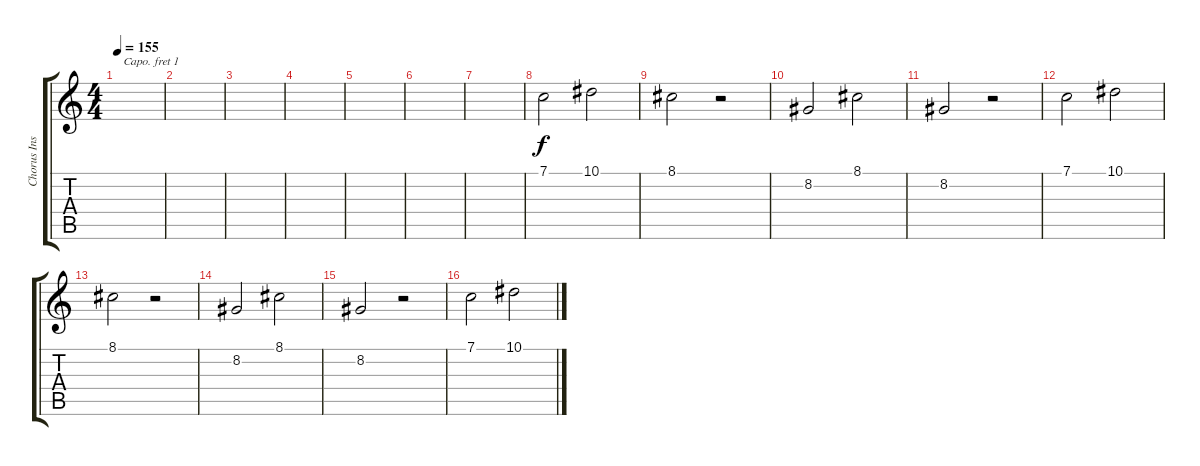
\track ("Chorus Instrument" "Chorus Ins") {instrument sitar}
\staff {score tabs}
\capo 1
\tuning (E4 B3 G3 D3 A2 E2) {hide}
\ts (4 4)
\tempo 155
\clef g2
\ks c
|
|
|
|
|
|
|
7.1.2 10.1.2 |
8.1.2 r.2 |
8.2.2 8.1.2 |
8.2.2 r.2 |
7.1.2 10.1.2 |
8.1.2 r.2 |
8.2.2 8.1.2 |
8.2.2 r.2 |
7.1.2 10.1.2
